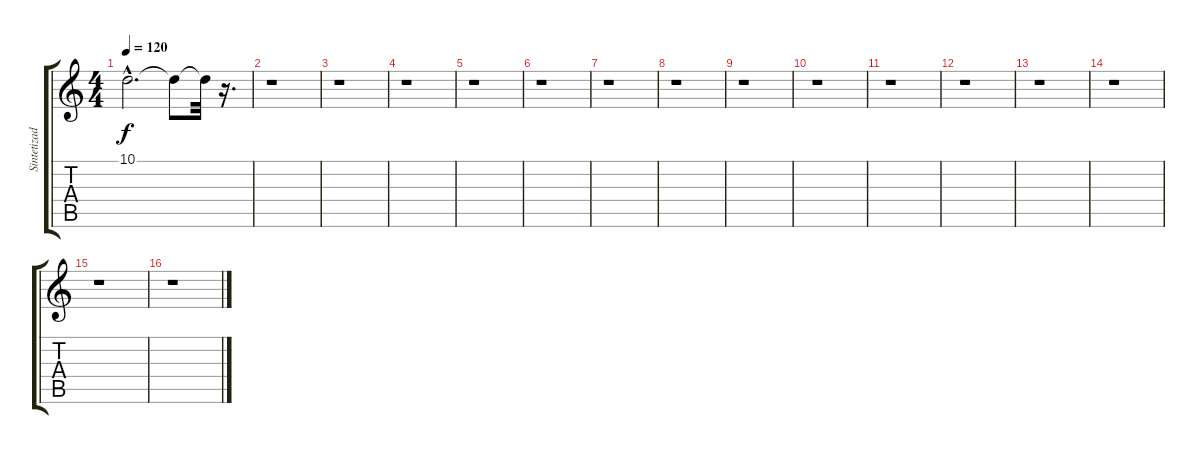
\track ("Sintetizador 2" "Sintetizad") {instrument viola}
\staff {score tabs}
\tuning (E4 B3 G3 D3 A2 E2) {hide}
\ts (4 4)
\tempo 120
\clef g2
\ks c
10.1{hac}.2{d dy f} 10.1{t}.8 10.1{t}.32 r.16{d} |
r.1 |
r.1 |
r.1 |
r.1 |
r.1 |
r.1 |
r.1 |
r.1 |
r.1 |
r.1 |
r.1 |
r.1 |
r.1 |
r.1 |
r.1
